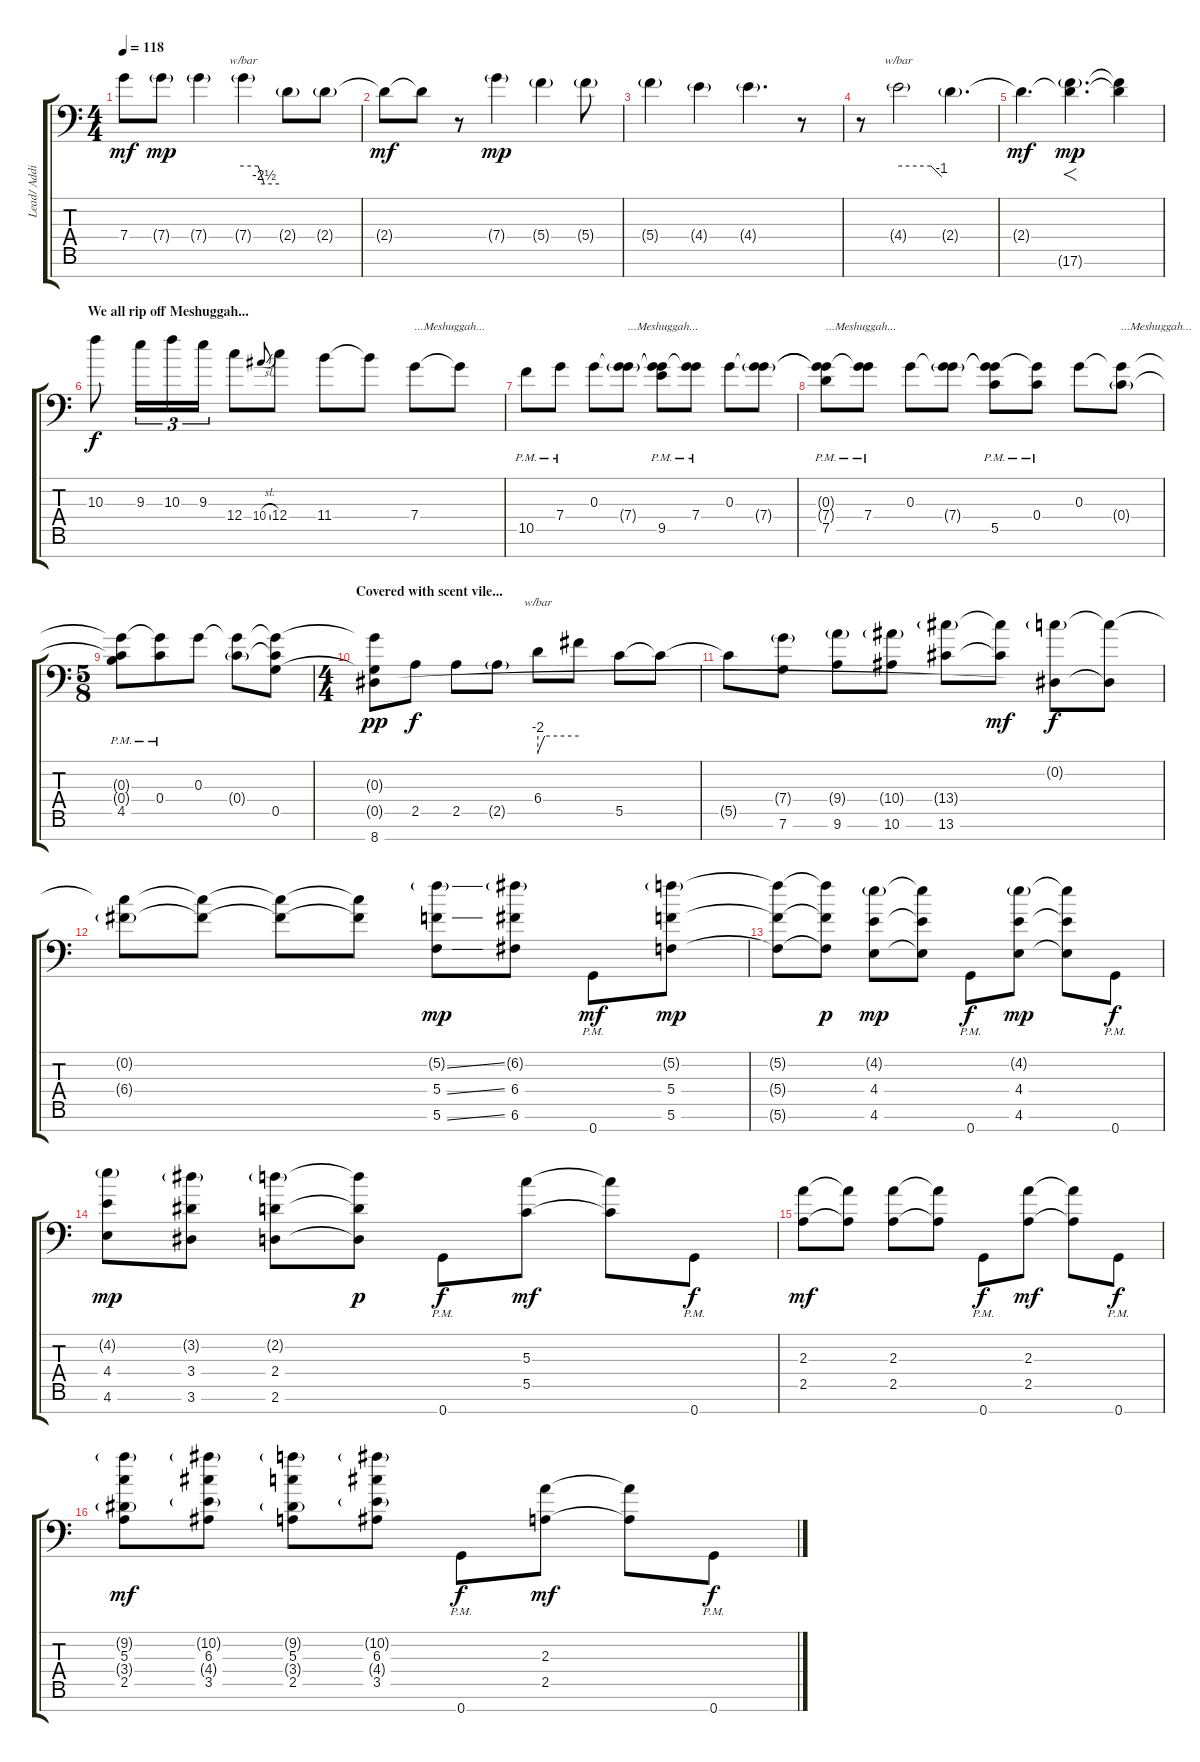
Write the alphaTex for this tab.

\track ("Lead/ Additional" "Lead/ Addi") {instrument overdrivenguitar}
\staff {score tabs}
\tuning (E4 C4 G3 C3 G2 C2 G1) {hide}
\ts (4 4)
\tempo 118
\clef f4
\ks c
7.4{t}.8{dy mf} 7.4{g}.8{dy mp} 7.4{g}.4 7.4{g}.4{tbe (custom default 0 0 25 0 35 -10 60 -10)} 2.4{g}.8 2.4{g}.8 |
2.4{t}.8{dy mf} 2.4{t}.8 r.8 7.4{g}.4{dy mp} 5.4{g}.4 5.4{g}.8 |
5.4{g}.4 4.4{g}.4 4.4{g}.4{d} r.8 |
r.8 4.4{g}.2{tbe (custom default 0 0 45 0 60 -4)} 2.4{g}.4{d} |
2.4{t}.4{d dy mf} (2.4{t} 17.6{g}).4{f d dy mp} (2.4{t} 17.6{t}).4 |
\section ("" "We all rip off Meshuggah...")
10.3.8{dy f} 9.3.16{tu (3 2)} 10.3.16{tu (3 2)} 9.3.16{tu (3 2)} 12.4.8 10.4{sl}.8{gr onbeat} 12.4.8 11.4.8 11.4{t}.8 7.4.8{txt "...Meshuggah..."} 7.4{t}.8 |
10.5{pm}.8 7.4{pm}.8 0.3.8 (0.3{t} 7.4{g}).8{txt "...Meshuggah..."} (0.3{t} 7.4{t} 9.5{pm}).8 (0.3{t} 7.4{pm}).8 0.3.8 (0.3{t} 7.4{g}).8 |
(0.3{t} 7.4{t} 7.5{pm}).8{txt "...Meshuggah..."} (0.3{t} 7.4{pm}).8 0.3.8 (0.3{t} 7.4{g}).8 (0.3{t} 7.4{t} 5.5{pm}).8 (0.3{t} 0.4{pm}).8 0.3.8 (0.3{t} 0.4{g}).8{txt "...Meshuggah..."} |
\ts (5 8)
(0.3{t} 0.4{t} 4.5{pm}).8 (0.3{t} 0.4{pm}).8 0.3.8 (0.3{t} 0.4{g}).8 (0.3{t} 0.4{t} 0.5).8 |
\ts (4 4)
\section ("" "Covered with scent vile...")
(0.3{t} 0.5{t} 8.7).8{dy pp} 2.5.8{dy f} 2.5.8 2.5{g}.8 6.4.8{tbe (custom default 0 -8 10 0 60 0)} 6.4{t}.8 5.5.8 5.5{t}.8 |
5.5{t}.8 (7.4{g} 7.6).8 (9.4{g} 9.6).8 (10.4{g} 10.6).8 (13.4{g} 13.6).8 (13.4{t} 13.6{t}).8{dy mf} (0.2{g} 8.7{t}).8{dy f} (0.2{t} 8.7{t}).8 |
(0.2{t} 6.4{g}).8 (0.2{t} 6.4{t}).8 (0.2{t} 6.4{t}).8 (0.2{t} 6.4{t}).8 (5.2{ss g} 5.4{ss} 5.6{ss}).8{dy mp} (6.2{g} 6.4 6.6).8 0.7{pm}.8{dy mf} (5.2{g} 5.4 5.6).8{dy mp} |
(5.2{t} 5.4{t} 5.6{t}).8 (5.2{t} 5.4{t} 5.6{t}).8{dy p} (4.2{g} 4.4 4.6).8{dy mp} (4.2{t} 4.4{t} 4.6{t}).8 0.7{pm}.8{dy f} (4.2{g} 4.4 4.6).8{dy mp} (4.2{t} 4.4{t} 4.6{t}).8 0.7{pm}.8{dy f} |
(4.2{g} 4.4 4.6).8{dy mp} (3.2{g} 3.4 3.6).8 (2.2{g} 2.4 2.6).8 (2.2{t} 2.4{t} 2.6{t}).8{dy p} 0.7{pm}.8{dy f} (5.3 5.5).8{dy mf} (5.3{t} 5.5{t}).8 0.7{pm}.8{dy f} |
(2.3 2.5).8{dy mf} (2.3{t} 2.5{t}).8 (2.3 2.5).8 (2.3{t} 2.5{t}).8 0.7{pm}.8{dy f} (2.3 2.5).8{dy mf} (2.3{t} 2.5{t}).8 0.7{pm}.8{dy f} |
(9.2{g} 5.3 3.4{g} 2.5).8{dy mf} (10.2{g} 6.3 4.4{g} 3.5).8 (9.2{g} 5.3 3.4{g} 2.5).8 (10.2{g} 6.3 4.4{g} 3.5).8 0.7{pm}.8{dy f} (2.3 2.5).8{dy mf} (2.3{t} 2.5{t}).8 0.7{pm}.8{dy f}
